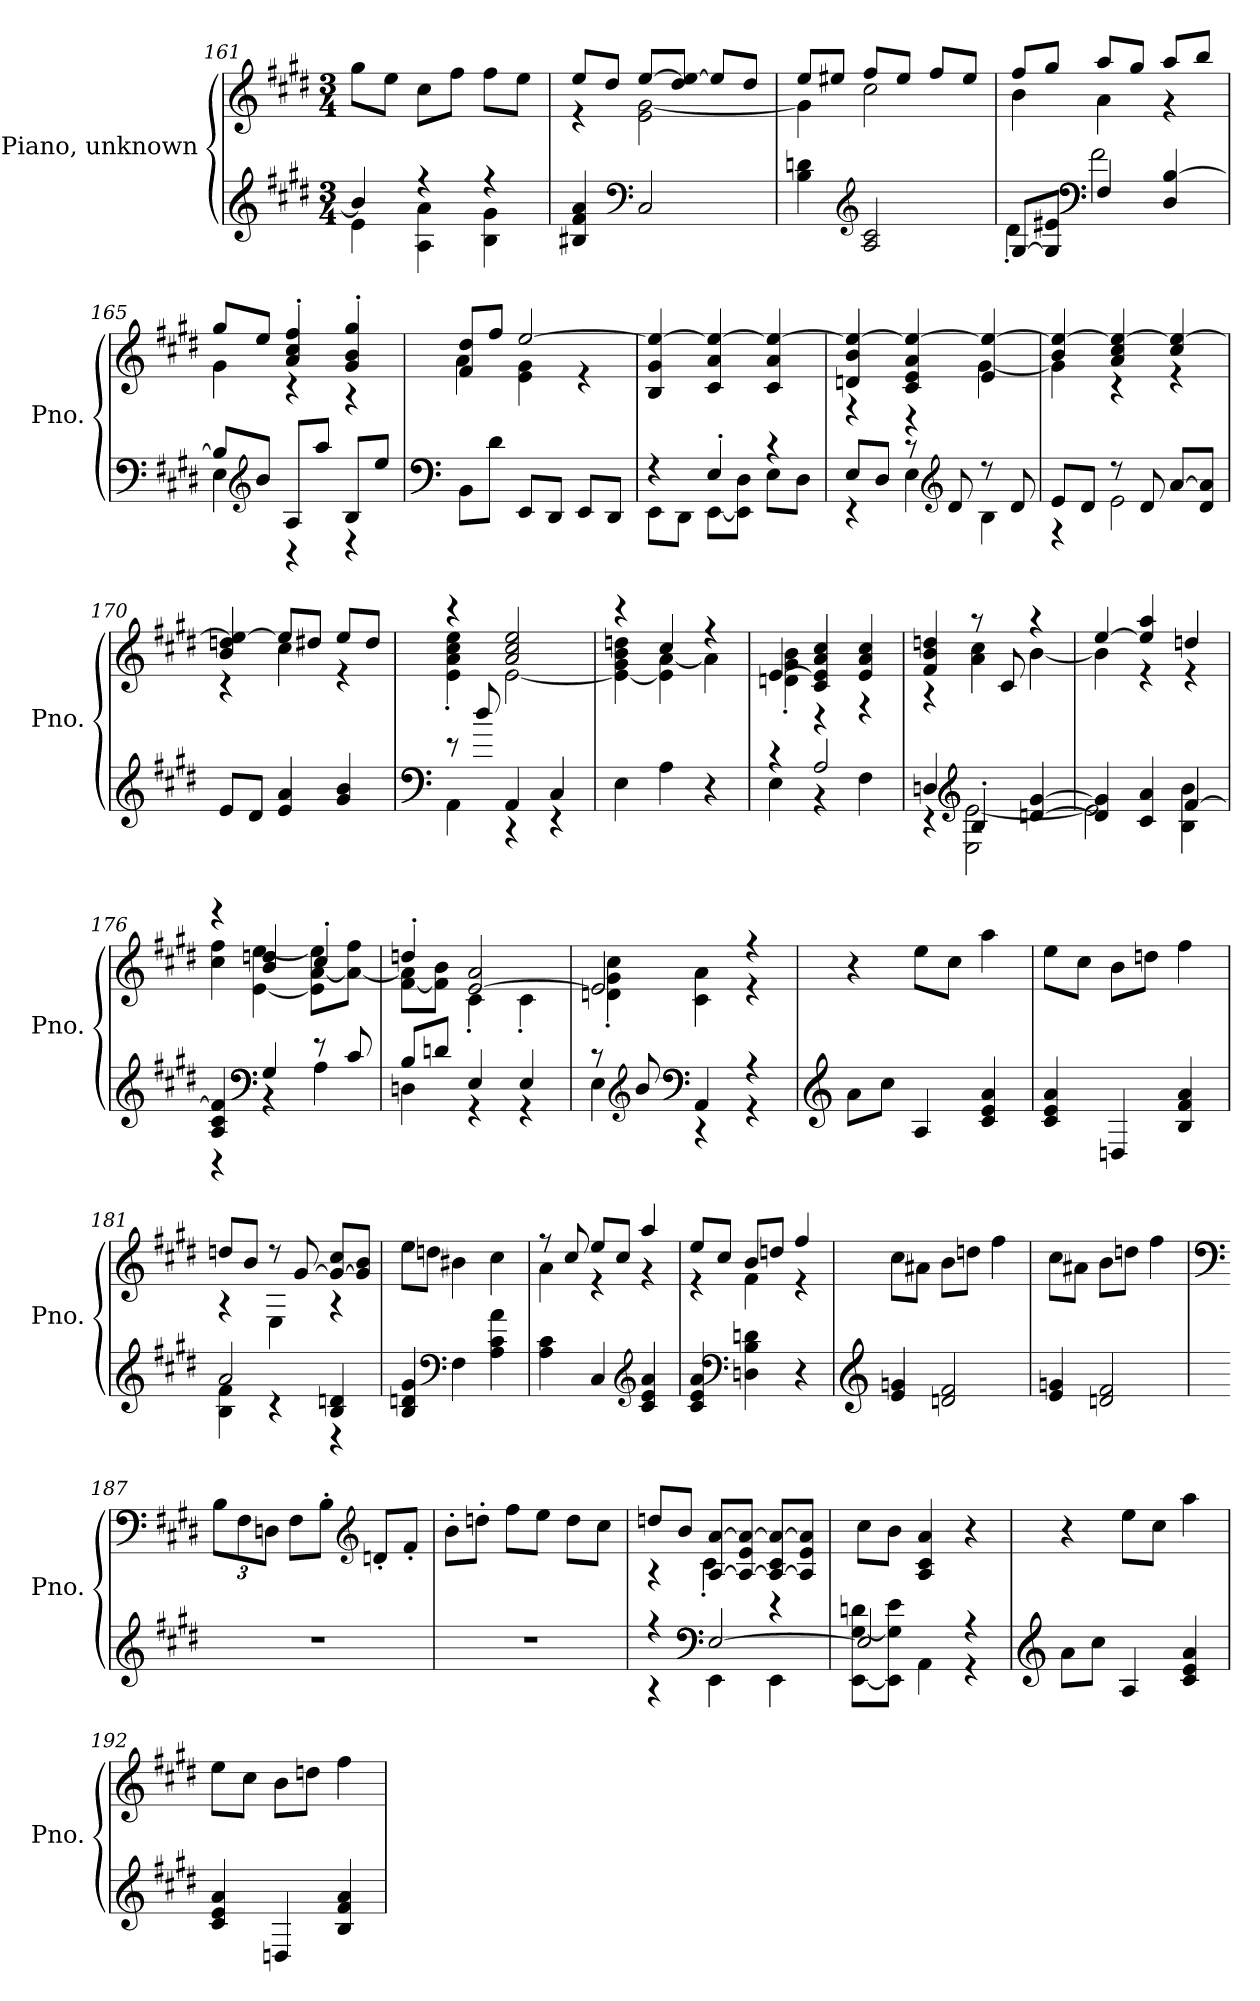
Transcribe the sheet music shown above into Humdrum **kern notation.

**kern	**kern
*part1	*part1
*staff2	*staff1
*I"Piano, unknown	*
*I'Pno.	*
*clefG2	*clefG2
*k[f#c#g#d#]	*k[f#c#g#d#]
*M3/4	*M3/4
=161	=161
*^	*
4b/]	4e\	8gg#\L
.	.	8ee\J
4r	4A\ 4a\	8cc#\L
.	.	8ff#\J
4r	4B\ 4g#\	8ff#\L
.	.	8ee\J
*v	*v	*
=162	=162
*	*^
4B#X/ 4f#/ 4a/	8ee/L	4r
.	8dd#/J	.
*clefF4	*	*
2C#/	[8ee/L	2e\ [2g#\
.	8dd#/ 8ee/_J	.
.	8ee/L]	.
.	8dd#/J	.
!!LO:PB:g=z	!!
=163	=163	=163
4B\ 4dn\	8ee/L	4g#\]
.	8ee#X/J	.
*clefG2	*	*
2A/ 2c#/	8ff#/L	2cc#\
.	8ee#/J	.
.	8ff#/L	.
.	8ee#/J	.
=164	=164	=164
*^	*	*
[8G#/L	4d#'\	8ff#/L	4b\
8G#/] 8e#X/J	.	8gg#/J	.
*clefF4	*	*	*
4F#/	2f#\	8aa/L	4a\
.	.	8gg#/J	.
4D#/ [4B/	.	8aa/L	4r
.	.	8bb/J	.
=165	=165	=165	=165
8B/L]	4E\	8gg#/L	4g#\
*clefG2	*	*	*
8b/J	.	8ee/J	.
8A/L	4r	4a/' 4cc#/' 4ff#/'	4r
8aa/J	.	.	.
8B/L	4r	4g#/' 4b/' 4gg#/'	4r
8ee/J	.	.	.
*v	*v	*	*
=166	=166	=166
*clefF4	*	*
8BB\L	8f#/ 8dd#/L	4a\
8d#\J	8ff#/J	.
8EE/L	[2ee/	4e\ 4g#\
8DD#/J	.	.
8EE/L	.	4r
8DD#/J	.	.
*	*v	*v
!!LO:LB:g=z
=167	=167
*^	*
4r	8EE\L	4B/ 4g#/ 4ee/_
.	8DD#\J	.
4E'/	[8EE\L	4c#/ 4a/ 4ee/_
.	8EE\] 8D#\J	.
4r	8E\L	4c#/ 4a/ 4ee/_
.	8D#\J	.
=168	=168	=168
*	*	*^
8E/L	4r	4dn/ 4b/ 4ee/_	4r
8D#/J	.	.	.
8r	4E\	4c#/ 4e/ 4a/ 4ee/_	4r
*clefG2	*	*	*
8d#/	.	.	.
8r	4B\	4e/ 4ee/_	[4g#\
8d#/	.	.	.
=169	=169	=169	=169
8e/L	4r	4b/ 4ee/_	4g#\]
8d#/J	.	.	.
8r	2e\	4a/ 4cc#/ 4ee/_	4r
8d#/	.	.	.
[8a/L	.	4cc#/ 4ee/_	4r
8d#/ 8a/]J	.	.	.
*v	*v	*	*
=170	=170	=170
8e/L	4b/ 4ddn/ 4ee/_	4r
8d#/J	.	.
4e/ 4a/	8ee/L]	4cc#\
.	8dd#X/J	.
4g#/ 4b/	8ee/L	4r
.	8dd#/J	.
=171	=171	=171
*clefF4	*	*
*^	*	*
8r	4AA\	4r	4e\' 4a\' 4cc#\' 4ee\'
8dd#/	.	.	.
4AA/	4r	2a/ 2cc#/ 2ee/	[2e\
4C#/	4r	.	.
*v	*v	*	*
!!LO:LB:g=z	!!
=172	=172	=172
4E\	4r	4e\_ 4g#\ 4b\ 4ddn\
4A\	4cc#/	4e\] [4a\
4r	4r	4a\]
=173	=173	=173
*^	*	*
4r	4E\	[4e/	4dn\' 4g#\' 4b\'
2A/	4r	4c#/ 4e/] 4a/ 4cc#/	4r
.	4F#\	4e/ 4a/ 4cc#/	4r
=174	=174	=174	=174
4Dn/	4r	4f#/ 4b/ 4ddn/	4r
*clefG2	*	*	*
4B'/	2E\ [2e\	8r	4a\ 4cc#\
.	.	8c#/	.
[4dn/ [4g#/	.	4r	[4b\
=175	=175	=175	=175
4d/] 4g#/]	2e\]	[4ee/	4b\]
4c#/ 4a/	.	4ee/] 4aa/	4r
[4f#/	4B\ 4b\	4ddn/	4r
=176	=176	=176	=176
4A/ 4c#/ 4f#/]	4r	4r	4cc#\ 4ff#\
*clefF4	*	*	*
4G#/	4r	4b/ 4ddn/	[4e\ [4ee\
8r	4A\	4cc#'/	8e\] [8a\ 8ee\]L
8c#/	.	.	8a\_ 8ff#\J
=177	=177	=177	=177
8B/L	4Dn\	4ddn'/	[8f#\ 8a\]L
8dn/J	.	.	8f#\] 8b\J
4E/	4r	[2e/ 2a/	4c#'\
4E/	4r	.	4c#'\
!!LO:LB:g=z	!!
=178	=178	=178	=178
8r	4E\	2e/]	4dn\' 4g#\' 4cc#\'
*clefG2	*	*	*
8b/	.	.	.
*clefF4	*	*	*
4AA/	4r	.	4c#\ 4a\
4r	4r	4r	4r
*v	*v	*	*
*	*v	*v
=179	=179
*clefG2	*
8a\L	4r
8cc#\J	.
4A/	8ee\L
.	8cc#\J
4c#/ 4e/ 4a/	4aa\
=180	=180
4c#/ 4e/ 4a/	8ee\L
.	8cc#\J
4Dn/	8b\L
.	8ddn\J
4B/ 4f#/ 4a/	4ff#\
=181	=181
*^	*^
2a/	4B\ 4f#\	8ddn/L	4r
.	.	8b/J	.
.	4r	8r	4E\
.	.	[8g#/	.
4B/ 4dn/	4r	8g#/_ 8cc#/L	4r
.	.	8g#/] 8b/J	.
*v	*v	*	*
*	*v	*v
=182	=182
4B/ 4dn/ 4g#/	8ee\L
.	8ddn\J
*clefF4	*
4F#\	4b#X\
4A\ 4c#\ 4a\	4cc#\
!!LO:LB:g=z
=183	=183
*	*^
4A\ 4c#\	8r	4a\
.	8cc#/	.
4C#/	8ee/L	4r
.	8cc#/J	.
*clefG2	*	*
4c#/ 4e/ 4a/	4aa/	4r
=184	=184	=184
4c#/ 4e/ 4a/	8ee/L	4r
.	8cc#/J	.
*clefF4	*	*
4Dn\ 4B\ 4dn\	8b/L	4f#\
.	8ddn/J	.
4r	4ff#/	4r
*	*v	*v
=185	=185
*clefG2	*
4e/ 4gn/	8cc#\L
.	8a#X\J
2dn/ 2f#/	8b\L
.	8ddn\J
.	4ff#\
=186	=186
4e/ 4gn/	8cc#\L
.	8a#X\J
2dn/ 2f#/	8b\L
.	8ddn\J
.	4ff#\
!!LO:LB:g=z
=187	=187
*	*clefF4
*	*Xbrackettup
2.r	12B\L
.	12F#\
.	12Dn\J
.	8F#\L
.	8B'\J
*	*clefG2
.	8dn'/L
.	8f#'/J
=188	=188
2.r	8b'\L
.	8ddn'\J
.	8ff#\L
.	8ee\J
.	8dd\L
.	8cc#\J
=189	=189
*^	*^
4r	4r	8ddn/L	4r
.	.	8b/J	.
*clefF4	*	*	*
[2E/	4EE\	[8A/ [8a/L	4c#'\
.	.	8A/_ 8e/ 8a/_J	.
.	4EE\	8A/_ 8c#/ 8a/_L	4r
.	.	8A/] 8e/ 8a/]J	.
*	*	*v	*v
=190	=190	=190
2E/]	[8EE\ [8G#\ 8dn\L	8cc#\L
.	8EE\] 8G#\] 8e\J	8b\J
.	4AA\	4A/ 4c#/ 4a/
4r	4r	4r
*v	*v	*
=191	=191
*clefG2	*
8a\L	4r
8cc#\J	.
4A/	8ee\L
.	8cc#\J
4c#/ 4e/ 4a/	4aa\
!!LO:PB:g=z
=192	=192
4c#/ 4e/ 4a/	8ee\L
.	8cc#\J
4Dn/	8b\L
.	8ddn\J
4B/ 4f#/ 4a/	4ff#\
=	=
*-	*-
